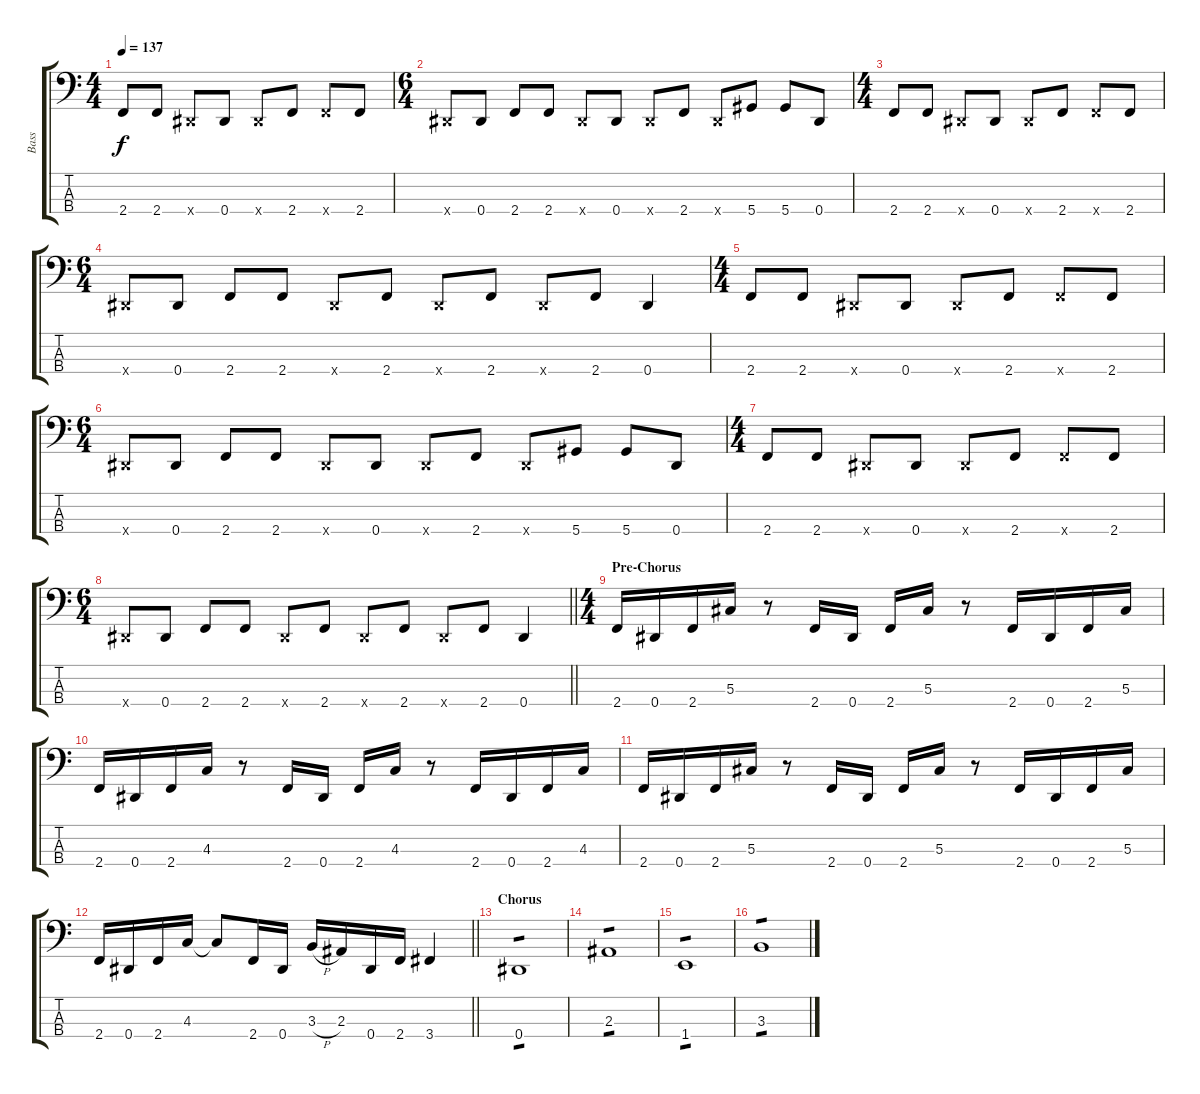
\track ("Bass" "Bass") {instrument electricbassfinger}
\staff {score tabs}
\tuning (Gb2 Db2 Ab1 Eb1) {hide}
\ts (4 4)
\section ("" "")
\tempo 137
\clef f4
\ks c
2.4.8{dy f} 2.4.8 0.4{x}.8 0.4.8 0.4{x}.8 2.4.8 2.4{x}.8 2.4.8 |
\ts (6 4)
0.4{x}.8 0.4.8 2.4.8 2.4.8 0.4{x}.8 0.4.8 0.4{x}.8 2.4.8 0.4{x}.8 5.4.8 5.4.8 0.4.8 |
\ts (4 4)
2.4.8 2.4.8 0.4{x}.8 0.4.8 0.4{x}.8 2.4.8 2.4{x}.8 2.4.8 |
\ts (6 4)
0.4{x}.8 0.4.8 2.4.8 2.4.8 0.4{x}.8 2.4.8 0.4{x}.8 2.4.8 0.4{x}.8 2.4.8 0.4.4 |
\ts (4 4)
2.4.8 2.4.8 0.4{x}.8 0.4.8 0.4{x}.8 2.4.8 2.4{x}.8 2.4.8 |
\ts (6 4)
0.4{x}.8 0.4.8 2.4.8 2.4.8 0.4{x}.8 0.4.8 0.4{x}.8 2.4.8 0.4{x}.8 5.4.8 5.4.8 0.4.8 |
\ts (4 4)
2.4.8 2.4.8 0.4{x}.8 0.4.8 0.4{x}.8 2.4.8 2.4{x}.8 2.4.8 |
\ts (6 4)
\barLineRight lightlight
0.4{x}.8 0.4.8 2.4.8 2.4.8 0.4{x}.8 2.4.8 0.4{x}.8 2.4.8 0.4{x}.8 2.4.8 0.4.4 |
\ts (4 4)
\section ("" "Pre-Chorus")
2.4.16 0.4.16 2.4.16 5.3.16 r.8 2.4.16 0.4.16 2.4.16 5.3.16 r.8 2.4.16 0.4.16 2.4.16 5.3.16 |
2.4.16 0.4.16 2.4.16 4.3.16 r.8 2.4.16 0.4.16 2.4.16 4.3.16 r.8 2.4.16 0.4.16 2.4.16 4.3.16 |
2.4.16 0.4.16 2.4.16 5.3.16 r.8 2.4.16 0.4.16 2.4.16 5.3.16 r.8 2.4.16 0.4.16 2.4.16 5.3.16 |
\barLineRight lightlight
2.4.16 0.4.16 2.4.16 4.3.16 4.3{t}.8 2.4.16 0.4.16 3.3{h}.16 2.3.16 0.4.16 2.4.16 3.4.4 |
\section ("" "Chorus")
0.4.1{tp 1} |
2.3.1{tp 1} |
1.4.1{tp 1} |
3.3.1{tp 1}
